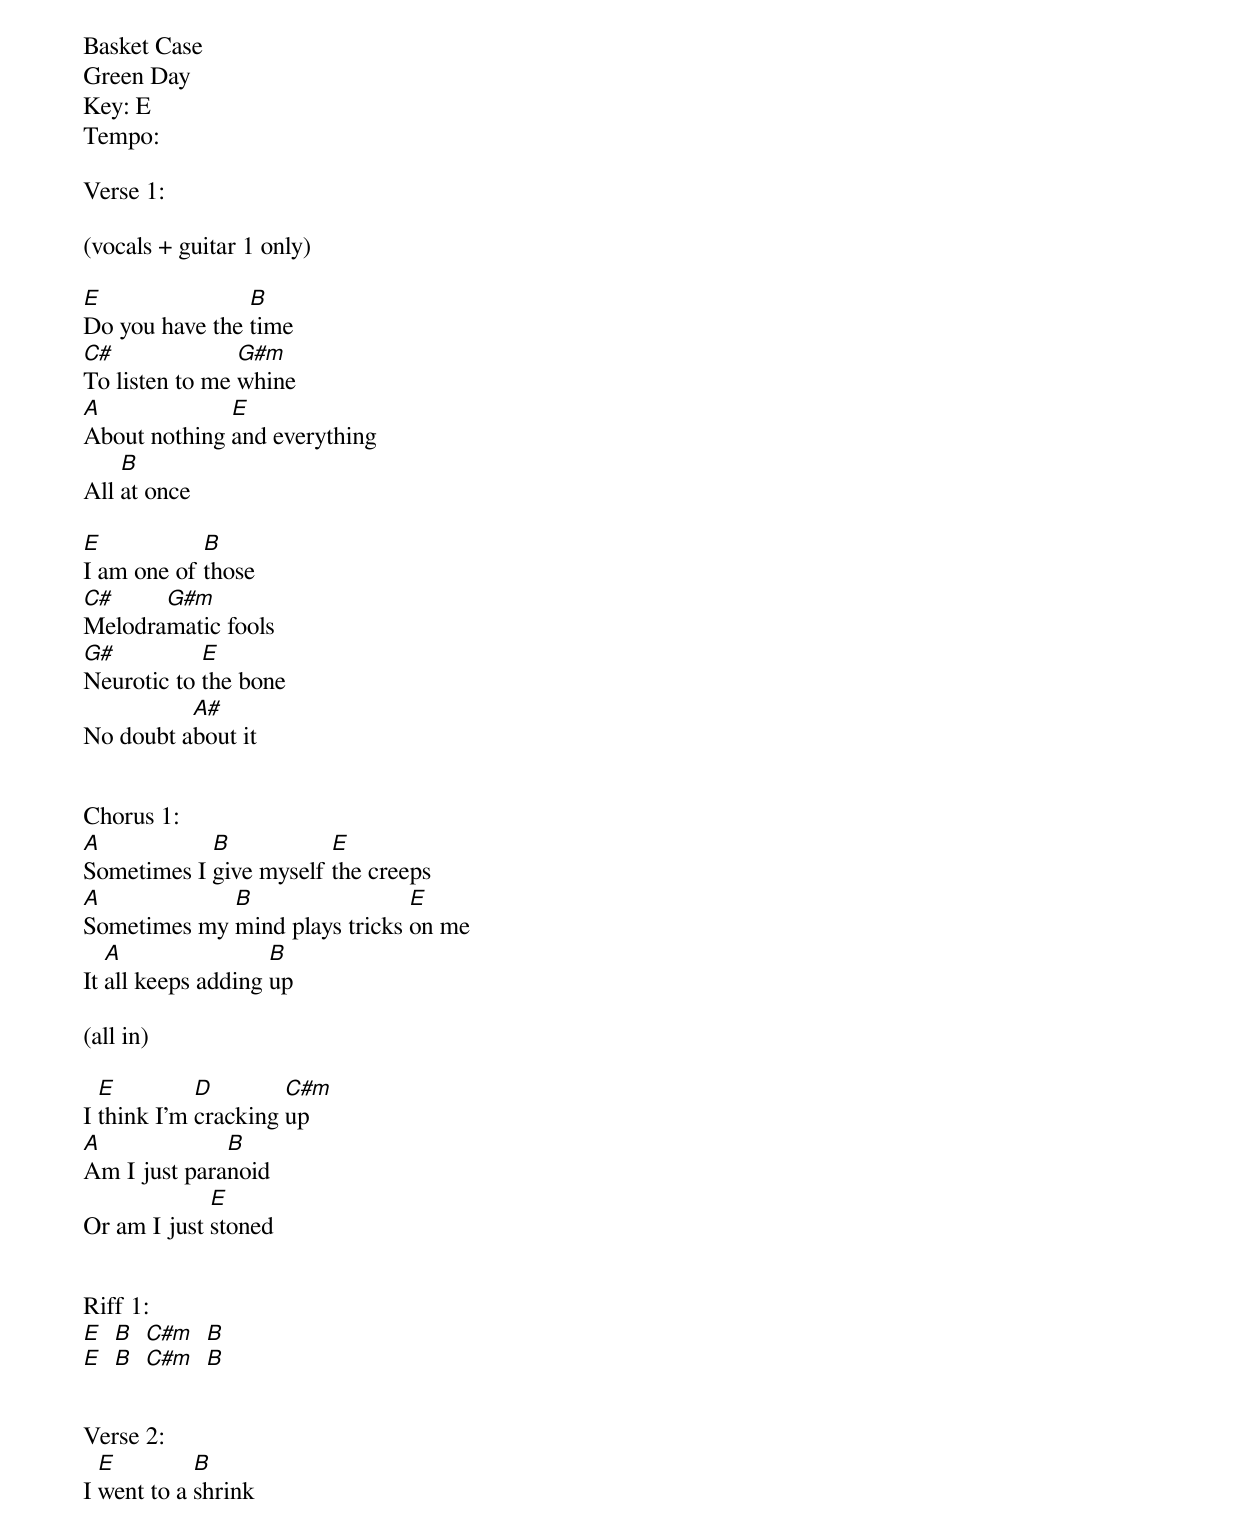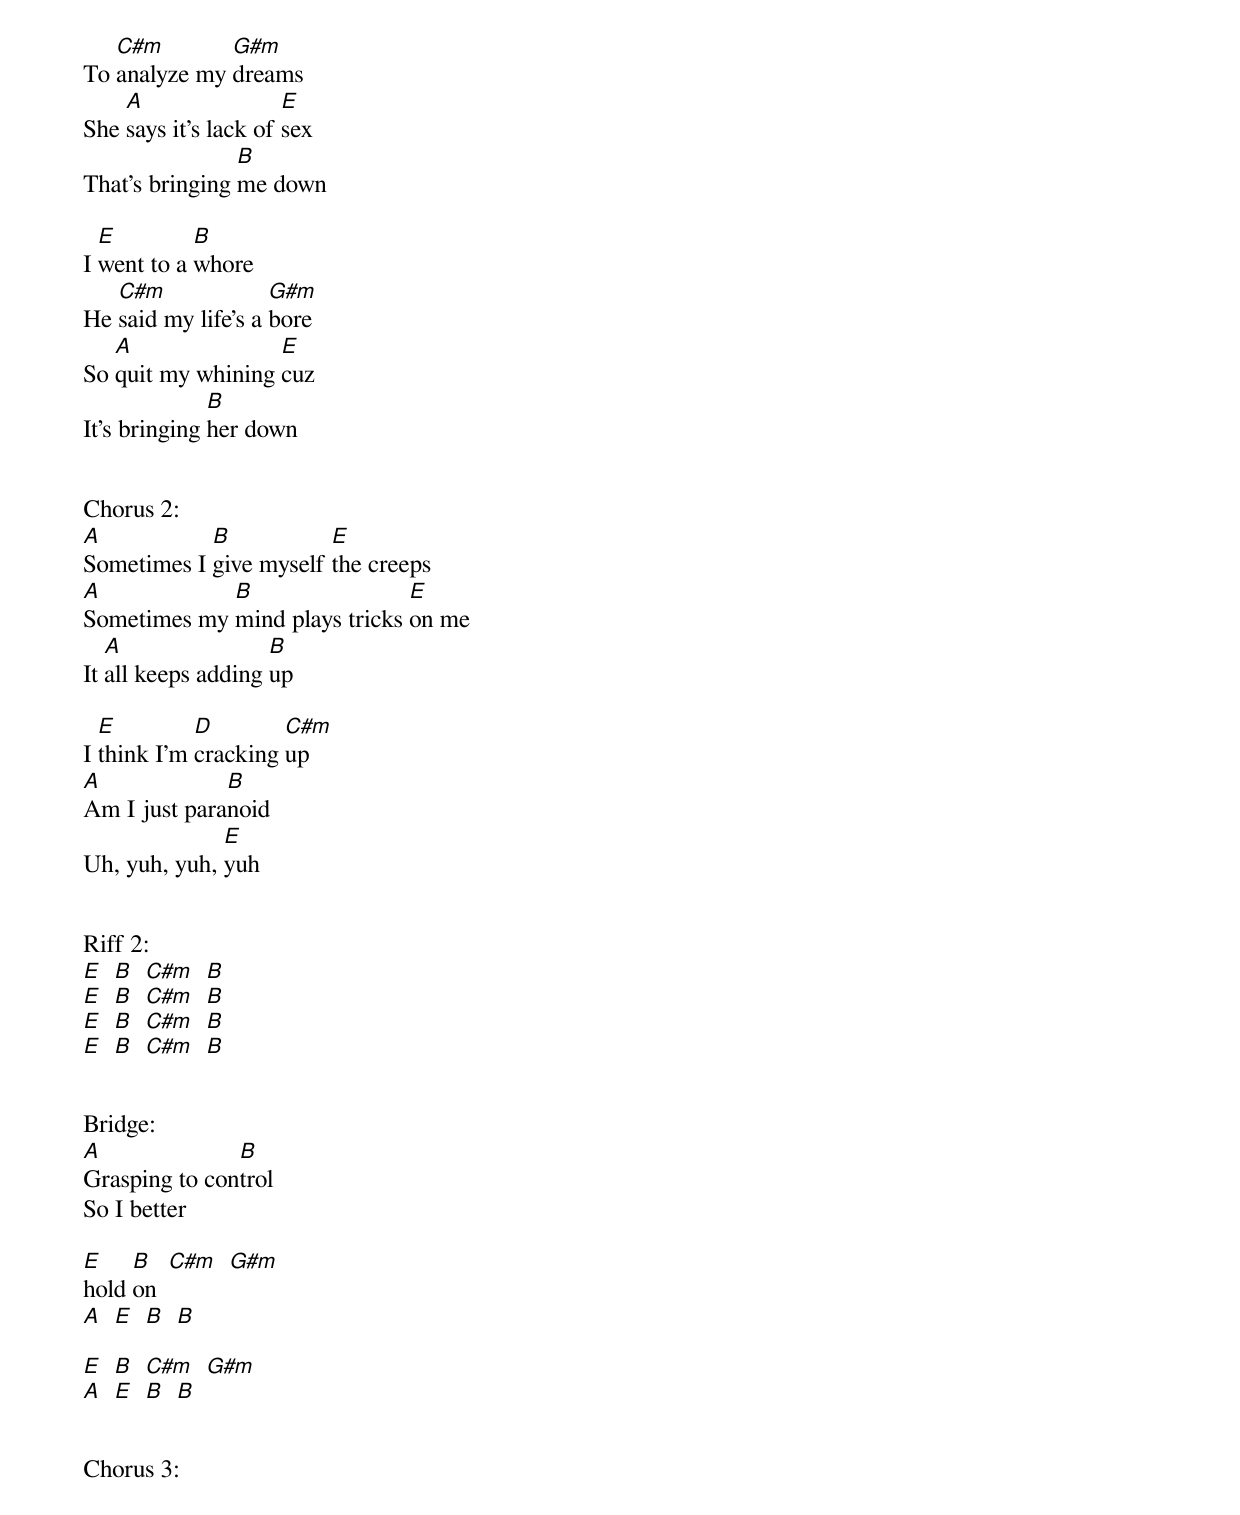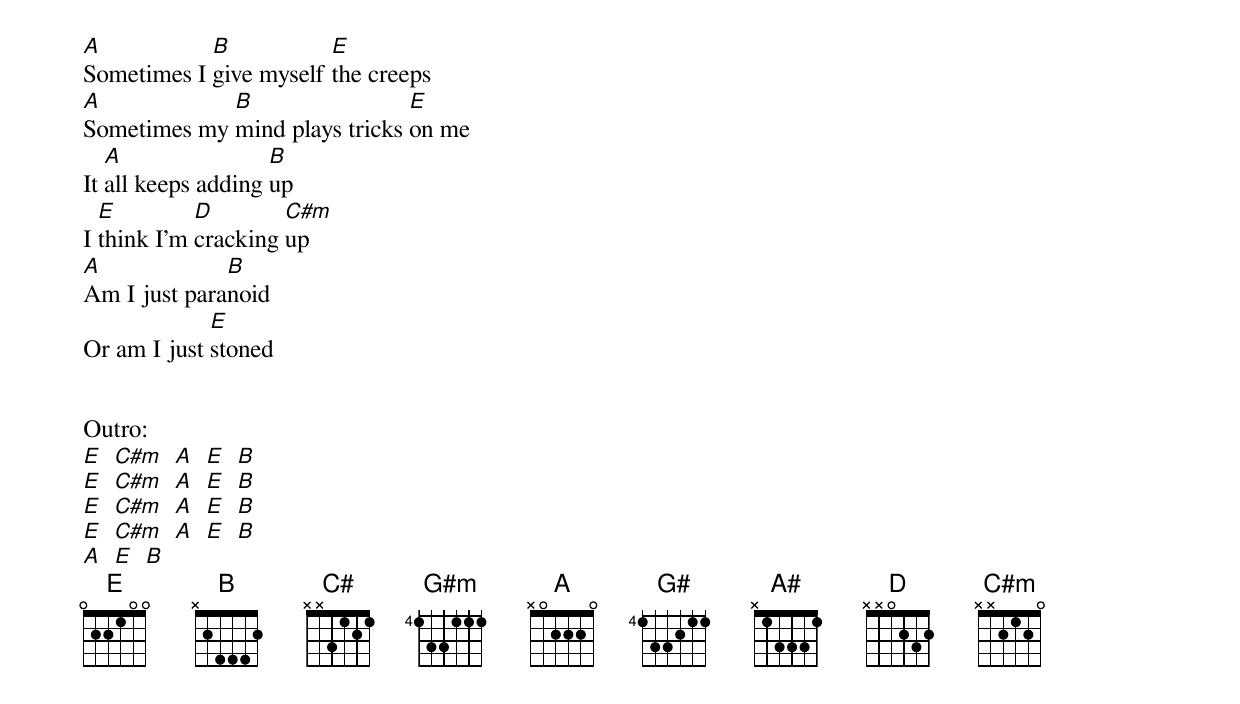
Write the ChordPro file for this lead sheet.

Basket Case
Green Day
Key: E
Tempo:

Verse 1:

(vocals + guitar 1 only)

[E]Do you have the [B]time
[C#]To listen to me [G#m]whine
[A]About nothing [E]and everything
All [B]at once

[E]I am one of [B]those
[C#]Melodra[G#m]matic fools
[G#]Neurotic to [E]the bone
No doubt a[A#]bout it


Chorus 1:
[A]Sometimes I [B]give myself [E]the creeps
[A]Sometimes my [B]mind plays tricks [E]on me
It [A]all keeps adding [B]up

(all in)

I [E]think I'm [D]cracking [C#m]up
[A]Am I just para[B]noid
Or am I just [E]stoned


Riff 1:
[E][ ][B][ ][C#m][ ][B]
[E][ ][B][ ][C#m][ ][B]


Verse 2:
I [E]went to a [B]shrink
To [C#m]analyze my [G#m]dreams
She [A]says it's lack of [E]sex
That's bringing [B]me down

I [E]went to a [B]whore
He [C#m]said my life's a [G#m]bore
So [A]quit my whining [E]cuz
It's bringing [B]her down


Chorus 2:
[A]Sometimes I [B]give myself [E]the creeps
[A]Sometimes my [B]mind plays tricks [E]on me
It [A]all keeps adding [B]up

I [E]think I'm [D]cracking [C#m]up
[A]Am I just para[B]noid
Uh, yuh, yuh, [E]yuh


Riff 2:
[E][ ][B][ ][C#m][ ][B]
[E][ ][B][ ][C#m][ ][B]
[E][ ][B][ ][C#m][ ][B]
[E][ ][B][ ][C#m][ ][B]


Bridge:
[A]Grasping to con[B]trol
So I better

[E]hold [B]on[ ][C#m][ ][G#m]
[A][ ][E][ ][B][ ][B]

[E][ ][B][ ][C#m][ ][G#m]
[A][ ][E][ ][B][ ][B]


Chorus 3:
[A]Sometimes I [B]give myself [E]the creeps
[A]Sometimes my [B]mind plays tricks [E]on me
It [A]all keeps adding [B]up
I [E]think I'm [D]cracking [C#m]up
[A]Am I just para[B]noid
Or am I just [E]stoned


Outro:
[E][ ][C#m][ ][A][ ][E][ ][B]
[E][ ][C#m][ ][A][ ][E][ ][B]
[E][ ][C#m][ ][A][ ][E][ ][B]
[E][ ][C#m][ ][A][ ][E][ ][B]
[A][ ][E][ ][B]
